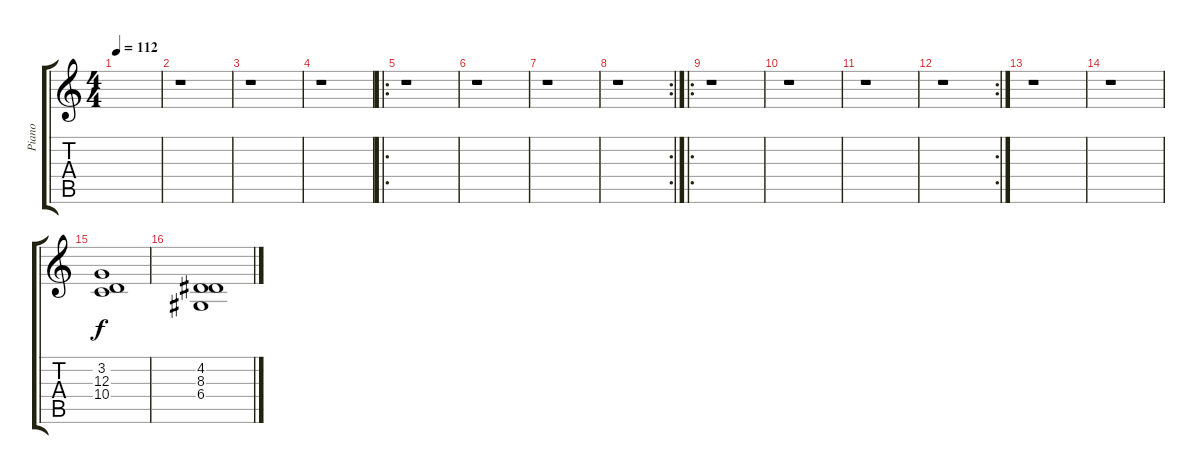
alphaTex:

\track ("Piano" "Piano") {instrument brightacousticpiano}
\staff {score tabs}
\tuning (E4 B3 G3 D3 A2 E2) {hide}
\ts (4 4)
\tempo 112
\clef g2
\ks c
|
r.1 |
r.1 |
r.1 |
\ro
r.1 |
r.1 |
r.1 |
\rc 2
r.1 |
\ro
r.1 |
r.1 |
r.1 |
\rc 2
r.1 |
r.1 |
r.1 |
(3.2 12.3 10.4).1 |
(4.2 8.3 6.4).1
